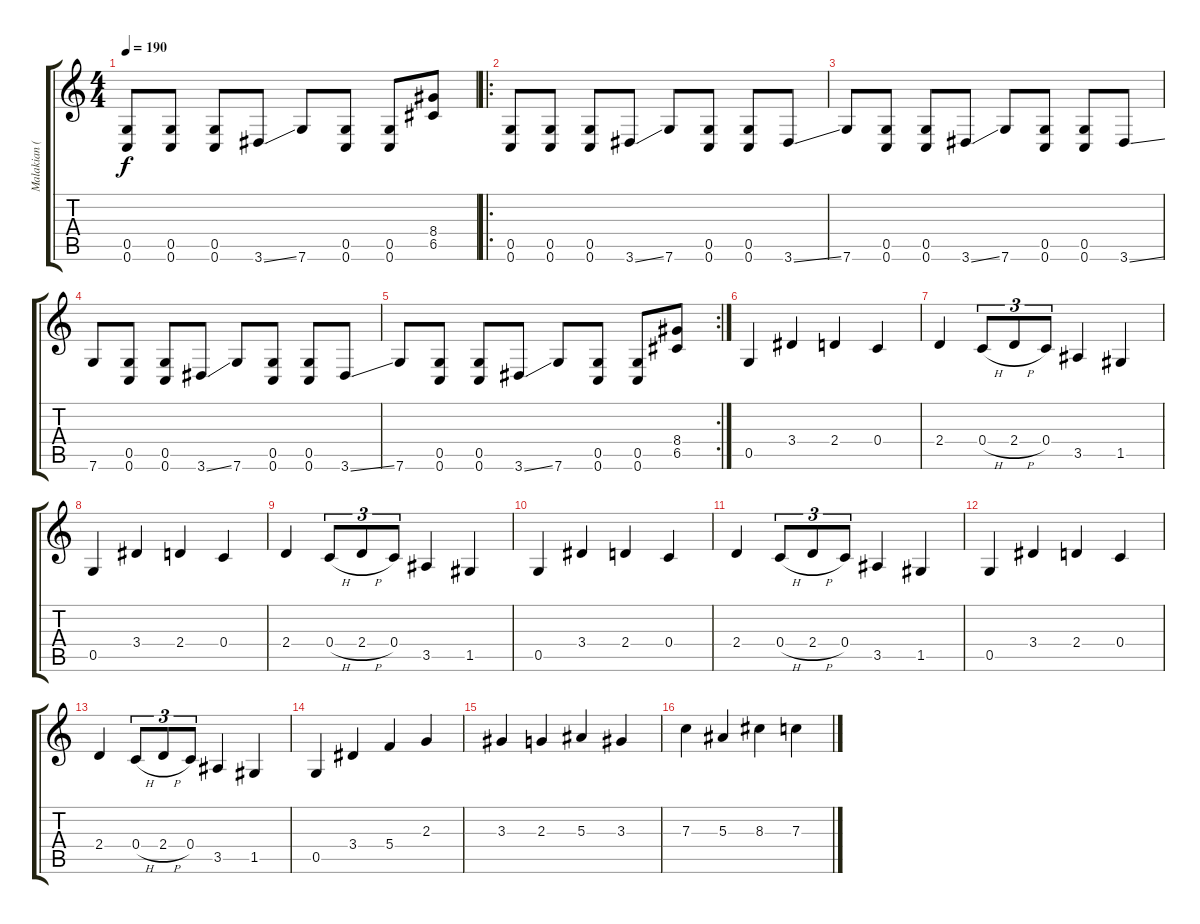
\track ("Malakian (Dist.)" "Malakian (") {instrument distortionguitar}
\staff {score tabs}
\tuning (D4 A3 F3 C3 G2 C2) {hide}
\ts (4 4)
\tempo 190
\clef g2
\ks c
(0.5 0.6).8{dy f} (0.5 0.6).8 (0.5 0.6).8 3.6{ss}.8 7.6.8 (0.5 0.6).8 (0.5 0.6).8 (8.4 6.5).8 |
\ro
(0.5 0.6).8 (0.5 0.6).8 (0.5 0.6).8 3.6{ss}.8 7.6.8 (0.5 0.6).8 (0.5 0.6).8 3.6{ss}.8 |
7.6.8 (0.5 0.6).8 (0.5 0.6).8 3.6{ss}.8 7.6.8 (0.5 0.6).8 (0.5 0.6).8 3.6{ss}.8 |
7.6.8 (0.5 0.6).8 (0.5 0.6).8 3.6{ss}.8 7.6.8 (0.5 0.6).8 (0.5 0.6).8 3.6{ss}.8 |
\rc 2
7.6.8 (0.5 0.6).8 (0.5 0.6).8 3.6{ss}.8 7.6.8 (0.5 0.6).8 (0.5 0.6).8 (8.4 6.5).8 |
0.5.4 3.4.4 2.4.4 0.4.4 |
2.4.4 0.4{h}.8{tu (3 2)} 2.4{h}.8{tu (3 2)} 0.4.8{tu (3 2)} 3.5.4 1.5.4 |
0.5.4 3.4.4 2.4.4 0.4.4 |
2.4.4 0.4{h}.8{tu (3 2)} 2.4{h}.8{tu (3 2)} 0.4.8{tu (3 2)} 3.5.4 1.5.4 |
0.5.4 3.4.4 2.4.4 0.4.4 |
2.4.4 0.4{h}.8{tu (3 2)} 2.4{h}.8{tu (3 2)} 0.4.8{tu (3 2)} 3.5.4 1.5.4 |
0.5.4 3.4.4 2.4.4 0.4.4 |
2.4.4 0.4{h}.8{tu (3 2)} 2.4{h}.8{tu (3 2)} 0.4.8{tu (3 2)} 3.5.4 1.5.4 |
0.5.4 3.4.4 5.4.4 2.3.4 |
3.3.4 2.3.4 5.3.4 3.3.4 |
7.3.4 5.3.4 8.3.4 7.3.4
